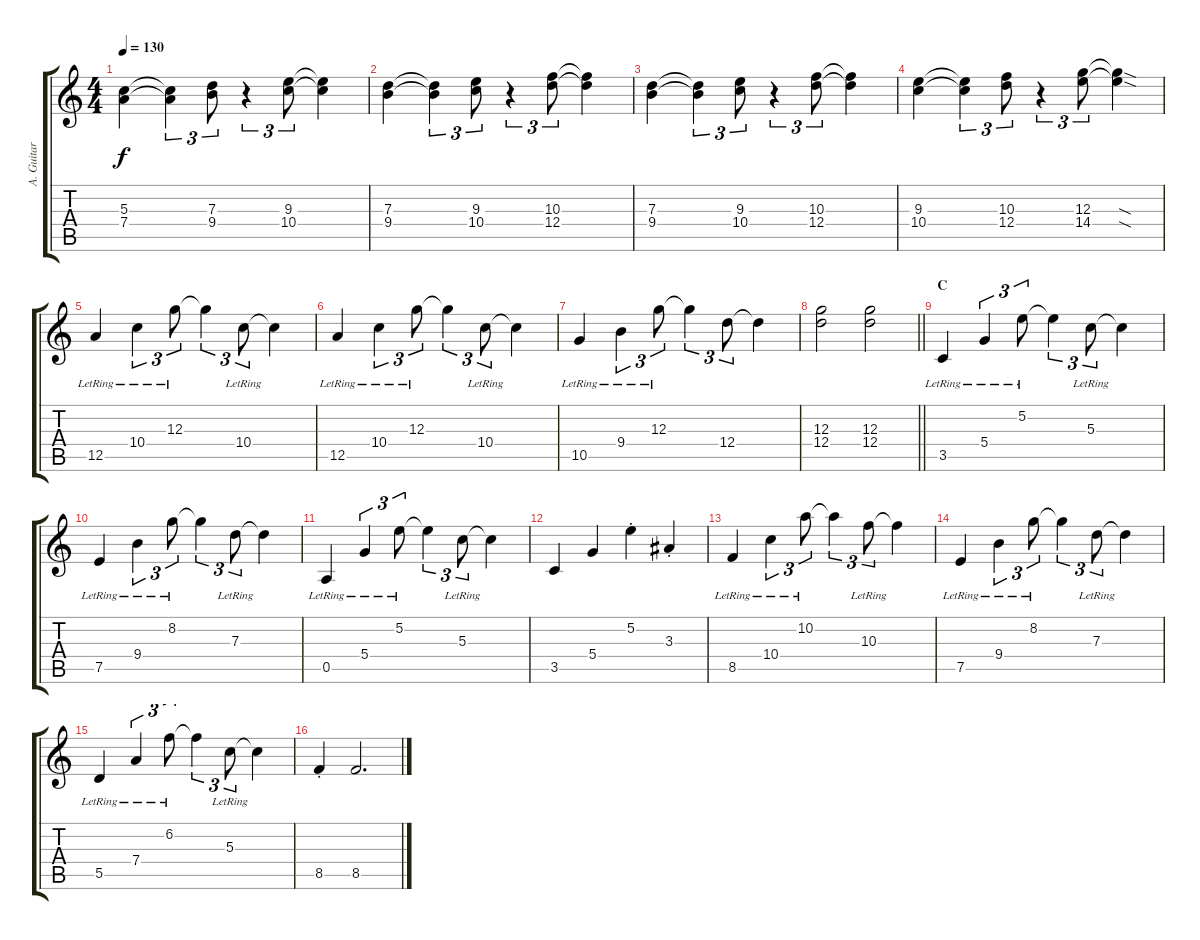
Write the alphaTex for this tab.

\track ("A. Guitar II" "A. Guitar ") {instrument acousticguitarsteel}
\staff {score tabs}
\tuning (E4 B3 G3 D3 A2 E2) {hide}
\ts (4 4)
\tempo 130
\clef g2
\ks c
(5.3 7.4).4{dy f} (5.3{t} 7.4{t}).4{tu (3 2)} (7.3 9.4).8{tu (3 2)} r.4{tu (3 2)} (9.3 10.4).8{tu (3 2)} (9.3{t} 10.4{t}).4 |
(7.3 9.4).4 (7.3{t} 9.4{t}).4{tu (3 2)} (9.3 10.4).8{tu (3 2)} r.4{tu (3 2)} (10.3 12.4).8{tu (3 2)} (10.3{t} 12.4{t}).4 |
(7.3 9.4).4 (7.3{t} 9.4{t}).4{tu (3 2)} (9.3 10.4).8{tu (3 2)} r.4{tu (3 2)} (10.3 12.4).8{tu (3 2)} (10.3{t} 12.4{t}).4 |
(9.3 10.4).4 (9.3{t} 10.4{t}).4{tu (3 2)} (10.3 12.4).8{tu (3 2)} r.4{tu (3 2)} (12.3 14.4).8{tu (3 2)} (12.3{sod t} 14.4{sod t}).4 |
12.5{lr}.4 10.4{lr}.4{tu (3 2)} 12.3{lr}.8{tu (3 2)} 12.3{t}.4{tu (3 2)} 10.4{lr}.8{tu (3 2)} 10.4{t}.4 |
12.5{lr}.4 10.4{lr}.4{tu (3 2)} 12.3{lr}.8{tu (3 2)} 12.3{t}.4{tu (3 2)} 10.4{lr}.8{tu (3 2)} 10.4{t}.4 |
10.5{lr}.4 9.4{lr}.4{tu (3 2)} 12.3{lr}.8{tu (3 2)} 12.3{t}.4{tu (3 2)} 12.4.8{tu (3 2)} 12.4{t}.4 |
\barLineRight lightlight
(12.3 12.4).2 (12.3 12.4).2 |
\section ("" "C")
3.5{lr}.4 5.4{lr}.4{tu (3 2)} 5.2{lr}.8{tu (3 2)} 5.2{t}.4{tu (3 2)} 5.3{lr}.8{tu (3 2)} 5.3{t}.4 |
7.5{lr}.4 9.4{lr}.4{tu (3 2)} 8.2{lr}.8{tu (3 2)} 8.2{t}.4{tu (3 2)} 7.3{lr}.8{tu (3 2)} 7.3{t}.4 |
0.5{lr}.4 5.4{lr}.4{tu (3 2)} 5.2{lr}.8{tu (3 2)} 5.2{t}.4{tu (3 2)} 5.3{lr}.8{tu (3 2)} 5.3{t}.4 |
3.5.4 5.4.4 5.2{st}.4 3.3{st}.4 |
8.5{lr}.4 10.4{lr}.4{tu (3 2)} 10.2{lr}.8{tu (3 2)} 10.2{t}.4{tu (3 2)} 10.3{lr}.8{tu (3 2)} 10.3{t}.4 |
7.5{lr}.4 9.4{lr}.4{tu (3 2)} 8.2{lr}.8{tu (3 2)} 8.2{t}.4{tu (3 2)} 7.3{lr}.8{tu (3 2)} 7.3{t}.4 |
5.5{lr}.4 7.4{lr}.4{tu (3 2)} 6.2{lr}.8{tu (3 2)} 6.2{t}.4{tu (3 2)} 5.3{lr}.8{tu (3 2)} 5.3{t}.4 |
8.5{st}.4 8.5.2{d}
